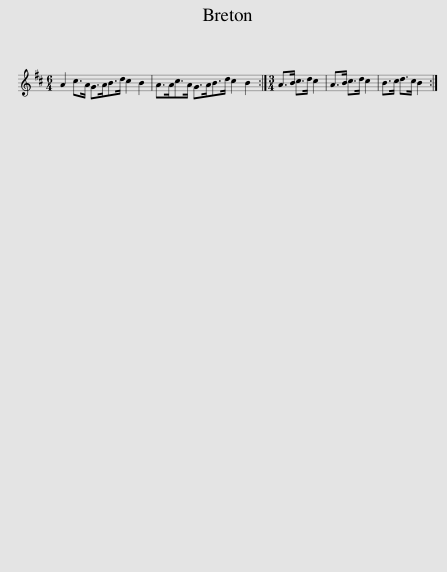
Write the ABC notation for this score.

X:1
L:1/8
M:6/4
I:linebreak $
K:D
V:1 treble
V:1
 A2 c>A G>AB>d c2 B2 | A>Ac>A G>AB>d c2 B2 :|[M:3/4] A>B c>d c2 | A>B c>d c2 | B>c d>c B2 :| %5
